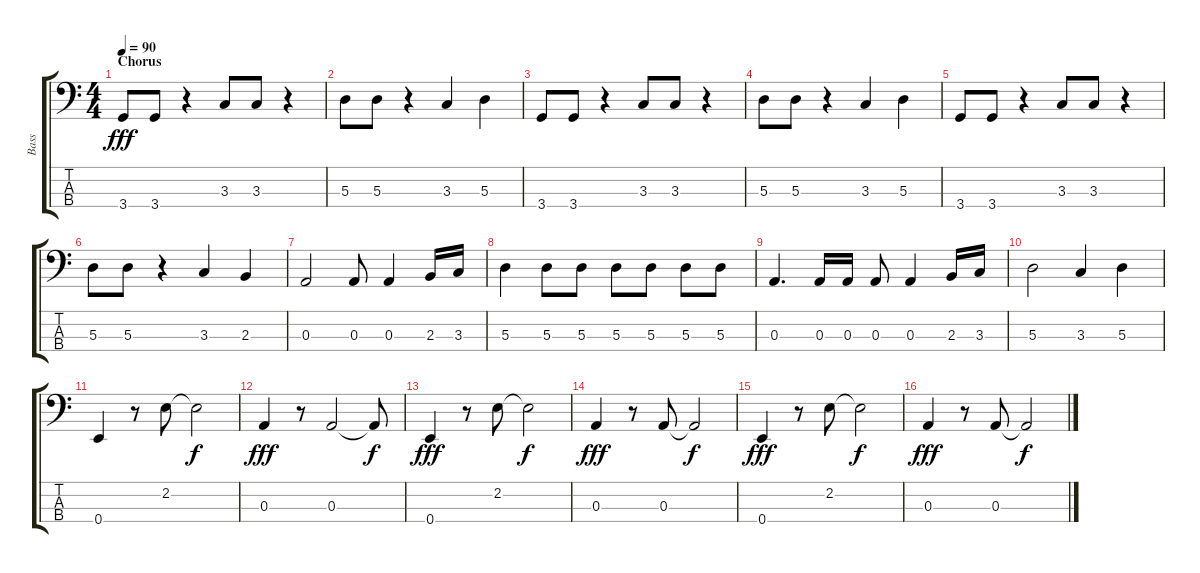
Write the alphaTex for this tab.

\track ("Bass" "Bass") {instrument electricbassfinger}
\staff {score tabs}
\tuning (G2 D2 A1 E1) {hide}
\ts (4 4)
\section ("" "Chorus")
\tempo 90
\clef f4
\ks c
3.4.8{dy fff} 3.4.8 r.4 3.3.8 3.3.8 r.4 |
5.3.8 5.3.8 r.4 3.3.4 5.3.4 |
3.4.8 3.4.8 r.4 3.3.8 3.3.8 r.4 |
5.3.8 5.3.8 r.4 3.3.4 5.3.4 |
3.4.8 3.4.8 r.4 3.3.8 3.3.8 r.4 |
5.3.8 5.3.8 r.4 3.3.4 2.3.4 |
0.3.2 0.3.8 0.3.4 2.3.16 3.3.16 |
5.3.4 5.3.8 5.3.8 5.3.8 5.3.8 5.3.8 5.3.8 |
0.3.4{d} 0.3.16 0.3.16 0.3.8 0.3.4 2.3.16 3.3.16 |
5.3.2 3.3.4 5.3.4 |
0.4.4 r.8 2.2.8 2.2{t}.2{dy f} |
0.3.4{dy fff} r.8 0.3.2 0.3{t}.8{dy f} |
0.4.4{dy fff} r.8 2.2.8 2.2{t}.2{dy f} |
0.3.4{dy fff} r.8 0.3.8 0.3{t}.2{dy f} |
0.4.4{dy fff} r.8 2.2.8 2.2{t}.2{dy f} |
0.3.4{dy fff} r.8 0.3.8 0.3{t}.2{dy f}
